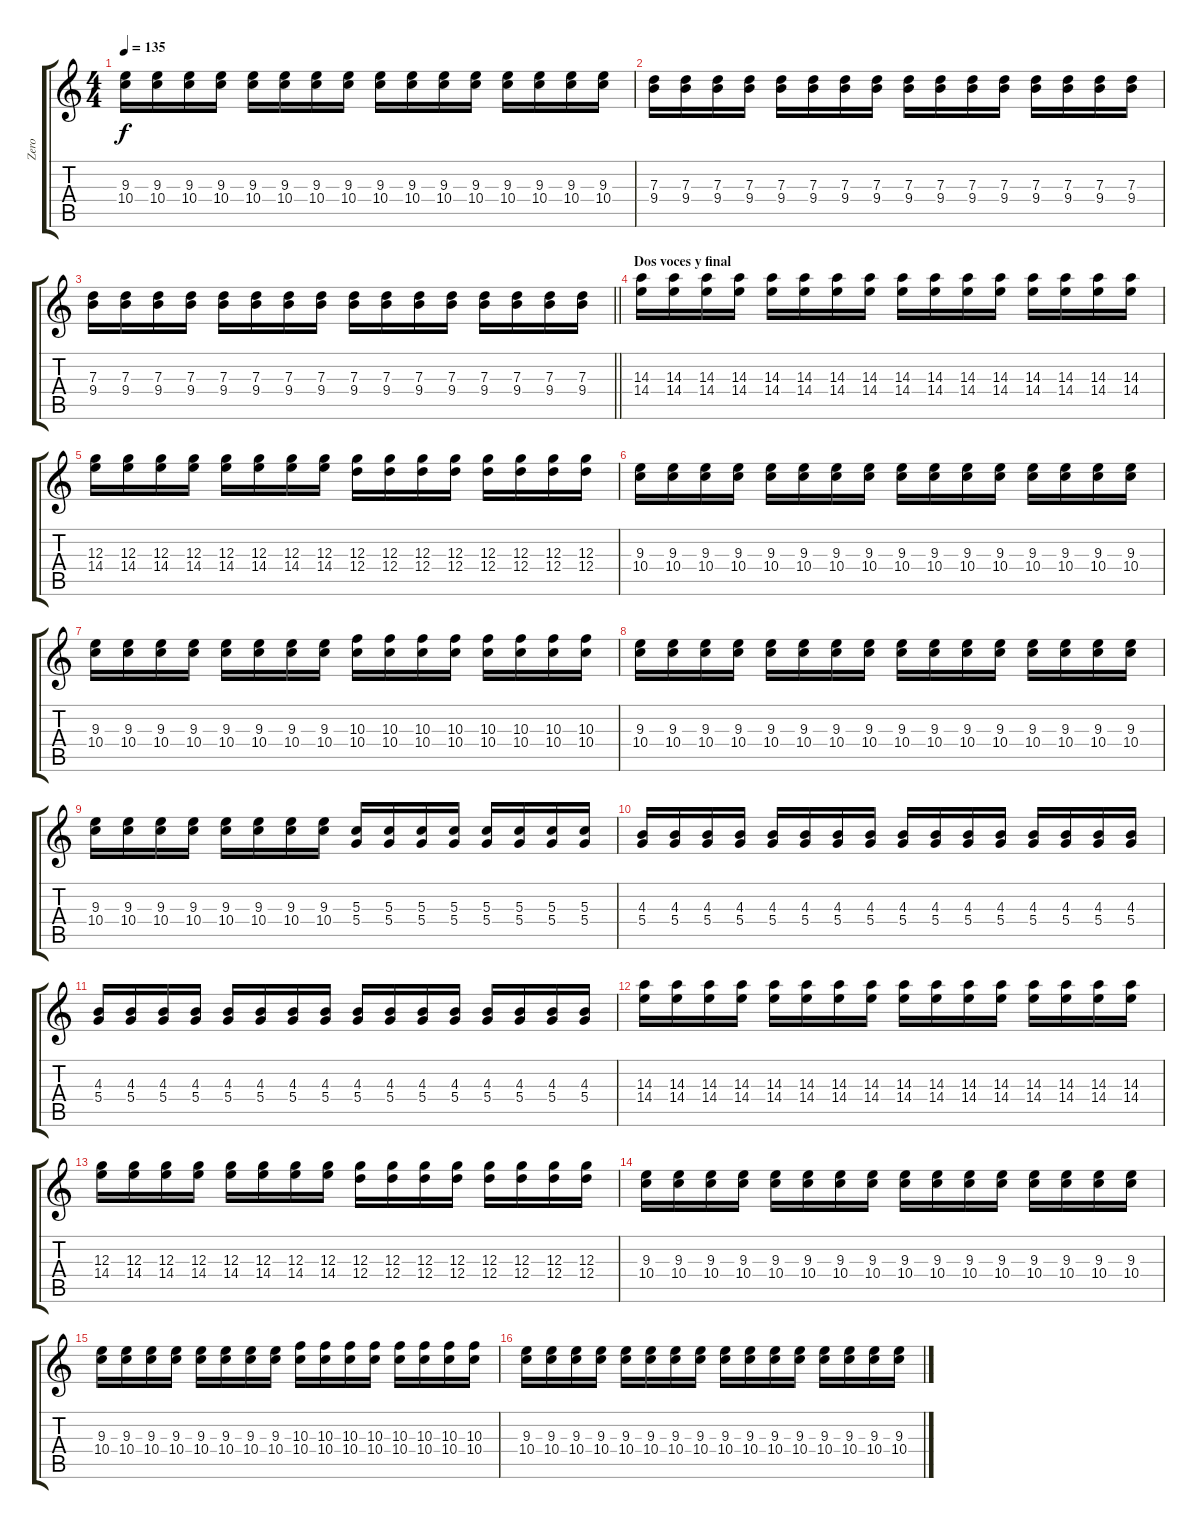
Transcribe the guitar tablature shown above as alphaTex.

\track ("Zero" "Zero") {instrument distortionguitar}
\staff {score tabs}
\tuning (E4 B3 G3 D3 A2 E2) {hide}
\ts (4 4)
\tempo 135
\clef g2
\ks c
(9.3 10.4).16{dy f} (9.3 10.4).16 (9.3 10.4).16 (9.3 10.4).16 (9.3 10.4).16 (9.3 10.4).16 (9.3 10.4).16 (9.3 10.4).16 (9.3 10.4).16 (9.3 10.4).16 (9.3 10.4).16 (9.3 10.4).16 (9.3 10.4).16 (9.3 10.4).16 (9.3 10.4).16 (9.3 10.4).16 |
(7.3 9.4).16 (7.3 9.4).16 (7.3 9.4).16 (7.3 9.4).16 (7.3 9.4).16 (7.3 9.4).16 (7.3 9.4).16 (7.3 9.4).16 (7.3 9.4).16 (7.3 9.4).16 (7.3 9.4).16 (7.3 9.4).16 (7.3 9.4).16 (7.3 9.4).16 (7.3 9.4).16 (7.3 9.4).16 |
\barLineRight lightlight
(7.3 9.4).16 (7.3 9.4).16 (7.3 9.4).16 (7.3 9.4).16 (7.3 9.4).16 (7.3 9.4).16 (7.3 9.4).16 (7.3 9.4).16 (7.3 9.4).16 (7.3 9.4).16 (7.3 9.4).16 (7.3 9.4).16 (7.3 9.4).16 (7.3 9.4).16 (7.3 9.4).16 (7.3 9.4).16 |
\section ("" "Dos voces y final")
(14.3 14.4).16 (14.3 14.4).16 (14.3 14.4).16 (14.3 14.4).16 (14.3 14.4).16 (14.3 14.4).16 (14.3 14.4).16 (14.3 14.4).16 (14.3 14.4).16 (14.3 14.4).16 (14.3 14.4).16 (14.3 14.4).16 (14.3 14.4).16 (14.3 14.4).16 (14.3 14.4).16 (14.3 14.4).16 |
(12.3 14.4).16 (12.3 14.4).16 (12.3 14.4).16 (12.3 14.4).16 (12.3 14.4).16 (12.3 14.4).16 (12.3 14.4).16 (12.3 14.4).16 (12.3 12.4).16 (12.3 12.4).16 (12.3 12.4).16 (12.3 12.4).16 (12.3 12.4).16 (12.3 12.4).16 (12.3 12.4).16 (12.3 12.4).16 |
(9.3 10.4).16 (9.3 10.4).16 (9.3 10.4).16 (9.3 10.4).16 (9.3 10.4).16 (9.3 10.4).16 (9.3 10.4).16 (9.3 10.4).16 (9.3 10.4).16 (9.3 10.4).16 (9.3 10.4).16 (9.3 10.4).16 (9.3 10.4).16 (9.3 10.4).16 (9.3 10.4).16 (9.3 10.4).16 |
(9.3 10.4).16 (9.3 10.4).16 (9.3 10.4).16 (9.3 10.4).16 (9.3 10.4).16 (9.3 10.4).16 (9.3 10.4).16 (9.3 10.4).16 (10.3 10.4).16 (10.3 10.4).16 (10.3 10.4).16 (10.3 10.4).16 (10.3 10.4).16 (10.3 10.4).16 (10.3 10.4).16 (10.3 10.4).16 |
(9.3 10.4).16 (9.3 10.4).16 (9.3 10.4).16 (9.3 10.4).16 (9.3 10.4).16 (9.3 10.4).16 (9.3 10.4).16 (9.3 10.4).16 (9.3 10.4).16 (9.3 10.4).16 (9.3 10.4).16 (9.3 10.4).16 (9.3 10.4).16 (9.3 10.4).16 (9.3 10.4).16 (9.3 10.4).16 |
(9.3 10.4).16 (9.3 10.4).16 (9.3 10.4).16 (9.3 10.4).16 (9.3 10.4).16 (9.3 10.4).16 (9.3 10.4).16 (9.3 10.4).16 (5.3 5.4).16 (5.3 5.4).16 (5.3 5.4).16 (5.3 5.4).16 (5.3 5.4).16 (5.3 5.4).16 (5.3 5.4).16 (5.3 5.4).16 |
(4.3 5.4).16 (4.3 5.4).16 (4.3 5.4).16 (4.3 5.4).16 (4.3 5.4).16 (4.3 5.4).16 (4.3 5.4).16 (4.3 5.4).16 (4.3 5.4).16 (4.3 5.4).16 (4.3 5.4).16 (4.3 5.4).16 (4.3 5.4).16 (4.3 5.4).16 (4.3 5.4).16 (4.3 5.4).16 |
(4.3 5.4).16 (4.3 5.4).16 (4.3 5.4).16 (4.3 5.4).16 (4.3 5.4).16 (4.3 5.4).16 (4.3 5.4).16 (4.3 5.4).16 (4.3 5.4).16 (4.3 5.4).16 (4.3 5.4).16 (4.3 5.4).16 (4.3 5.4).16 (4.3 5.4).16 (4.3 5.4).16 (4.3 5.4).16 |
(14.3 14.4).16 (14.3 14.4).16 (14.3 14.4).16 (14.3 14.4).16 (14.3 14.4).16 (14.3 14.4).16 (14.3 14.4).16 (14.3 14.4).16 (14.3 14.4).16 (14.3 14.4).16 (14.3 14.4).16 (14.3 14.4).16 (14.3 14.4).16 (14.3 14.4).16 (14.3 14.4).16 (14.3 14.4).16 |
(12.3 14.4).16 (12.3 14.4).16 (12.3 14.4).16 (12.3 14.4).16 (12.3 14.4).16 (12.3 14.4).16 (12.3 14.4).16 (12.3 14.4).16 (12.3 12.4).16 (12.3 12.4).16 (12.3 12.4).16 (12.3 12.4).16 (12.3 12.4).16 (12.3 12.4).16 (12.3 12.4).16 (12.3 12.4).16 |
(9.3 10.4).16 (9.3 10.4).16 (9.3 10.4).16 (9.3 10.4).16 (9.3 10.4).16 (9.3 10.4).16 (9.3 10.4).16 (9.3 10.4).16 (9.3 10.4).16 (9.3 10.4).16 (9.3 10.4).16 (9.3 10.4).16 (9.3 10.4).16 (9.3 10.4).16 (9.3 10.4).16 (9.3 10.4).16 |
(9.3 10.4).16 (9.3 10.4).16 (9.3 10.4).16 (9.3 10.4).16 (9.3 10.4).16 (9.3 10.4).16 (9.3 10.4).16 (9.3 10.4).16 (10.3 10.4).16 (10.3 10.4).16 (10.3 10.4).16 (10.3 10.4).16 (10.3 10.4).16 (10.3 10.4).16 (10.3 10.4).16 (10.3 10.4).16 |
(9.3 10.4).16 (9.3 10.4).16 (9.3 10.4).16 (9.3 10.4).16 (9.3 10.4).16 (9.3 10.4).16 (9.3 10.4).16 (9.3 10.4).16 (9.3 10.4).16 (9.3 10.4).16 (9.3 10.4).16 (9.3 10.4).16 (9.3 10.4).16 (9.3 10.4).16 (9.3 10.4).16 (9.3 10.4).16
